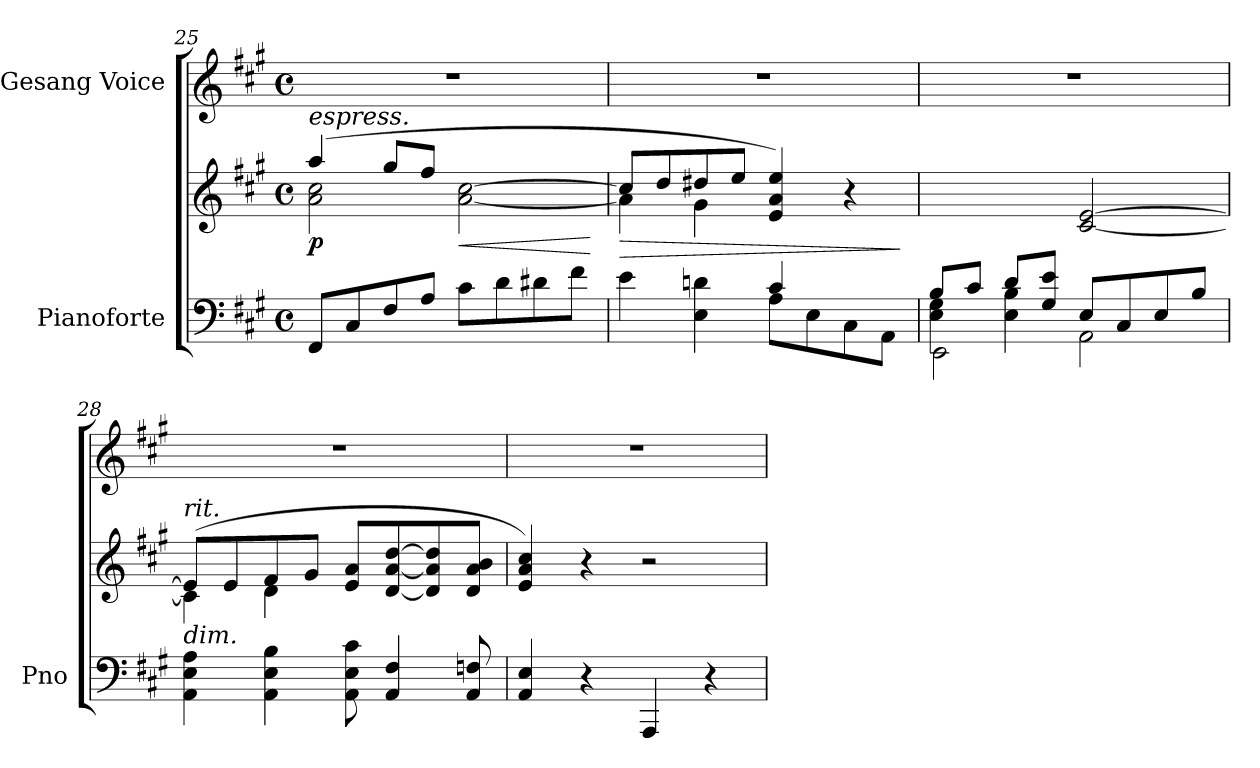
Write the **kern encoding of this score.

**kern	**kern	**dynam	**kern
*part2	*part2	*part2	*part1
*staff3	*staff2	*staff2/3	*staff1
*I"Pianoforte	*	*	*I"Gesang Voice
*I'Pno	*	*	*
*clefF4	*clefG2	*	*clefG2
*k[f#c#g#]	*k[f#c#g#]	*	*k[f#c#g#]
*M4/4	*M4/4	*	*M4/4
*met(c)	*met(c)	*	*met(c)
=25	=25	=25	=25
*	*^	*	*
!	!LO:TX:i:t=espress.	!	!	!
!	!	!	!LO:DY:b	!
8FF#/L	(4aa/	2a\ 2cc#\	p	1r
8C#/	.	.	.	.
8F#/	8gg#/L	.	.	.
8A/J	8ff#/J	.	.	.
!	!	!	!LO:HP:b	!
8c#\L	[<2a\ [>2cc#\	2ryy	<	.
8d\	.	.	.	.
8d#X\	.	.	.	.
8f#\J	.	.	.	.
*	*v	*v	*	*
.	.	[	.
=26	=26	=26	=26
*^	*	*	*
!	!	!	!LO:HP:b	!
*	*	*^	*	*
4e\	2ryy	8cc#/L]	4a\]	>	1r
.	.	8dd/	.	.	.
4E\ 4dn\	.	8dd#X/	4g#\	.	.
.	.	8ee/J	.	.	.
4c#/	8A\L	4e/ 4a/ 4ee/)	2ryy	.	.
.	8E\	.	.	.	.
4ryy	8C#\	4r	.	.	.
.	8AA\J	.	.	.	.
*v	*v	*	*	*	*
*	*v	*v	*	*
.	.	]	.
=27	=27	=27	=27
*^	*	*	*
*	*^	*	*	*
(>8B/L	4E\ 4G#\	2EE\	2ryy	.	1r
8c#/J	.	.	.	.	.
8d/L	4E\ 4B\	.	.	.	.
8G#/ 8e/J	.	.	.	.	.
2ryy	8E/L	2AA\	[<2c#/ [2e/)	.	.
.	8C#/	.	.	.	.
.	8E/	.	.	.	.
.	8B/J	.	.	.	.
*	*v	*v	*	*	*
=28	=28	=28	=28	=28
*	*	*^	*	*
!	!	!LO:TX:a:i:t=rit.	!	!	!
!	!	!LO:TX:b:i:t=dim.	!	!	!
*v	*v	*	*	*	*
4AA\ 4E\ 4A\	(8e/L]	4c#\]	.	1r
.	8e/	.	.	.
4AA\ 4E\ 4B\	8f#/	4d\	.	.
.	8g#/J	.	.	.
8AA\ 8E\ 8c#\	8e/ 8a/L	2ryy	.	.
4AA/ 4F#/	[<8d/ [>8a/ [8dd/	.	.	.
.	8d/] 8a/] 8dd/]	.	.	.
8AA/ 8Fn/	8d/ 8a/ 8b/J	.	.	.
*	*v	*v	*	*
=29	=29	=29	=29
4AA/ 4E/	4e/ 4a/ 4cc#/)	.	1r
4r	4r	.	.
4AAA/	2r	.	.
4r	.	.	.
=	=	=	=
*-	*-	*-	*-
